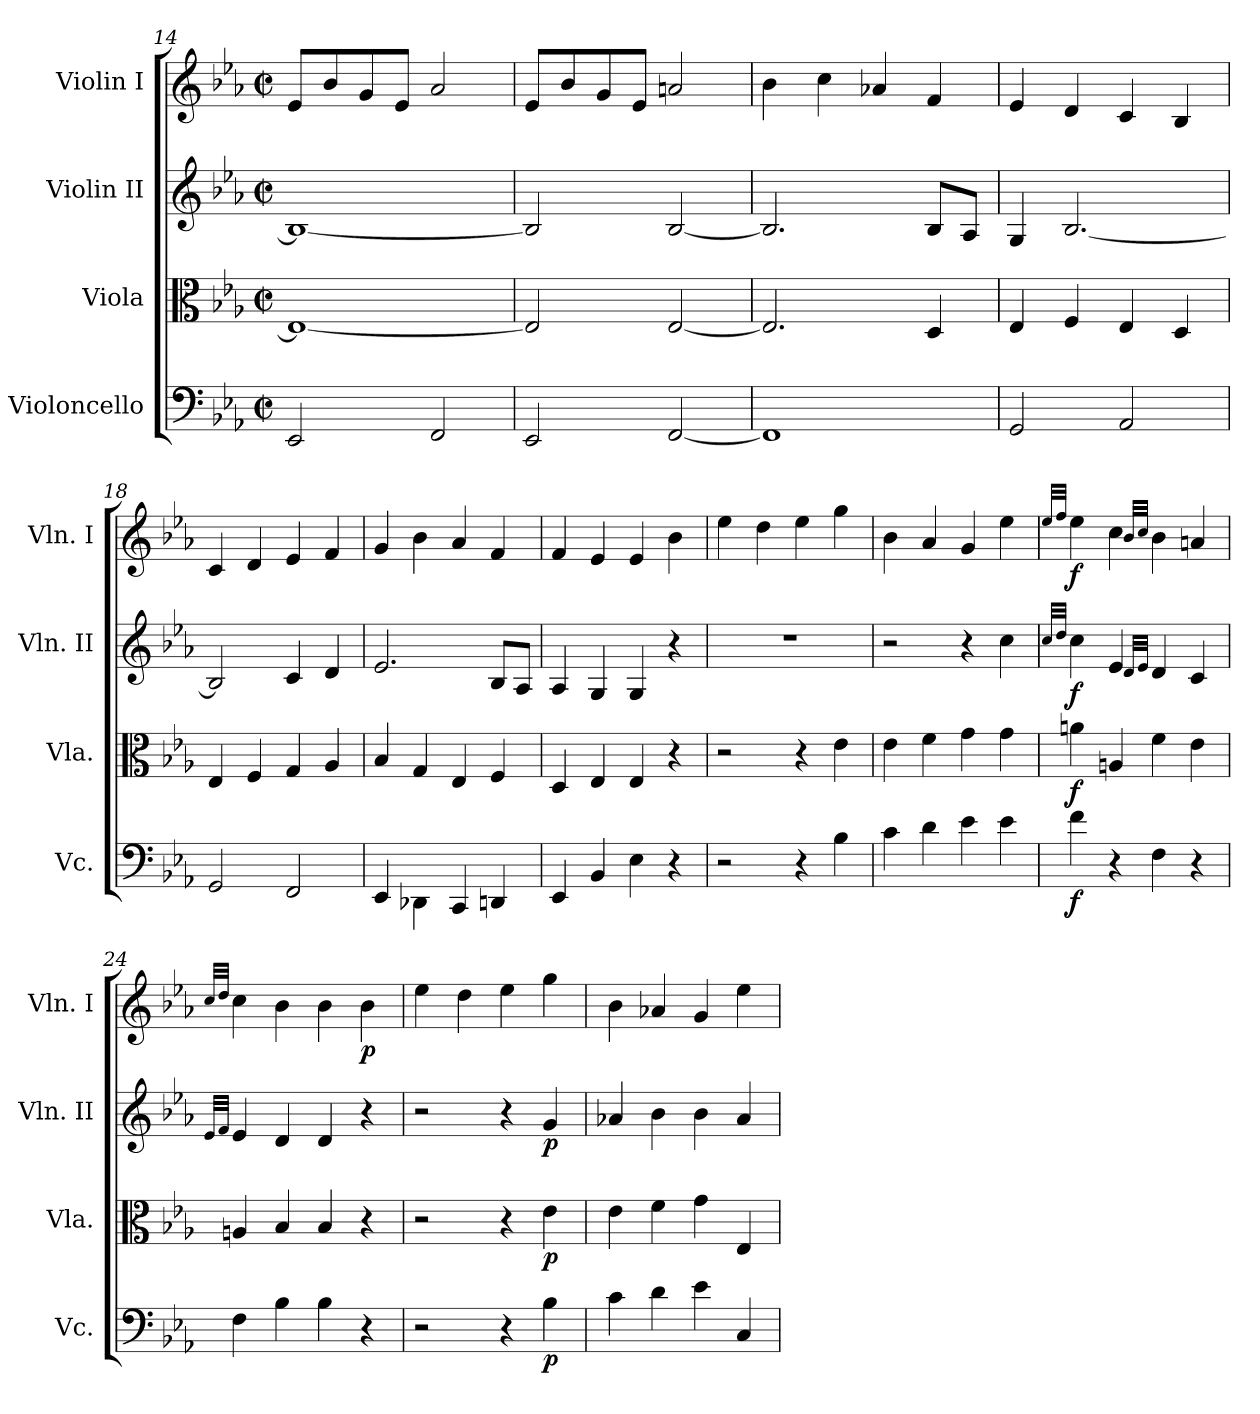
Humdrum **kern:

**kern	**dynam	**kern	**dynam	**kern	**dynam	**kern	**dynam
*part4	*part4	*part3	*part3	*part2	*part2	*part1	*part1
*staff4	*staff4	*staff3	*staff3	*staff2	*staff2	*staff1	*staff1
*I"Violoncello	*	*I"Viola	*	*I"Violin II	*	*I"Violin I	*
*I'Vc.	*	*I'Vla.	*	*I'Vln. II	*	*I'Vln. I	*
*clefF4	*	*clefC3	*	*clefG2	*	*clefG2	*
*k[b-e-a-]	*	*k[b-e-a-]	*	*k[b-e-a-]	*	*k[b-e-a-]	*
*M2/2	*	*M2/2	*	*M2/2	*	*M2/2	*
*met(c|)	*	*met(c|)	*	*met(c|)	*	*met(c|)	*
=14	=14	=14	=14	=14	=14	=14	=14
2EE-/	.	1E-_	.	1B-_	.	8e-/L	.
.	.	.	.	.	.	8b-/	.
.	.	.	.	.	.	8g/	.
.	.	.	.	.	.	8e-/J	.
2FF/	.	.	.	.	.	2a-/	.
=15	=15	=15	=15	=15	=15	=15	=15
2EE-/	.	2E-/]	.	2B-/]	.	8e-/L	.
.	.	.	.	.	.	8b-/	.
.	.	.	.	.	.	8g/	.
.	.	.	.	.	.	8e-/J	.
[2FF/	.	[2E-/	.	[2B-/	.	2an/	.
=16	=16	=16	=16	=16	=16	=16	=16
1FF]	.	2.E-/]	.	2.B-/]	.	4b-\	.
.	.	.	.	.	.	4cc\	.
.	.	.	.	.	.	4a-X/	.
.	.	4D/	.	8B-/L	.	4f/	.
.	.	.	.	8A-/J	.	.	.
=17	=17	=17	=17	=17	=17	=17	=17
2GG/	.	4E-/	.	4G/	.	4e-/	.
.	.	4F/	.	[2.B-/	.	4d/	.
2AA-/	.	4E-/	.	.	.	4c/	.
.	.	4D/	.	.	.	4B-/	.
=18	=18	=18	=18	=18	=18	=18	=18
2GG/	.	4E-/	.	2B-/]	.	4c/	.
.	.	4F/	.	.	.	4d/	.
2FF/	.	4G/	.	4c/	.	4e-/	.
.	.	4A-/	.	4d/	.	4f/	.
=19	=19	=19	=19	=19	=19	=19	=19
4EE-/	.	4B-/	.	2.e-/	.	4g/	.
4DD-X\	.	4G/	.	.	.	4b-\	.
4CC/	.	4E-/	.	.	.	4a-/	.
4DDn/	.	4F/	.	8B-/L	.	4f/	.
.	.	.	.	8A-/J	.	.	.
=20	=20	=20	=20	=20	=20	=20	=20
4EE-/	.	4D/	.	4A-/	.	4f/	.
4BB-/	.	4E-/	.	4G/	.	4e-/	.
4E-\	.	4E-/	.	4G/	.	4e-/	.
4r	.	4r	.	4r	.	4b-\	.
=21	=21	=21	=21	=21	=21	=21	=21
2r	.	2r	.	1r	.	4ee-\	.
.	.	.	.	.	.	4dd\	.
4r	.	4r	.	.	.	4ee-\	.
4B-\	.	4e-\	.	.	.	4gg\	.
=22	=22	=22	=22	=22	=22	=22	=22
4c\	.	4e-\	.	2r	.	4b-\	.
4d\	.	4f\	.	.	.	4a-/	.
4e-\	.	4g\	.	4r	.	4g/	.
4e-\	.	4g\	.	4cc\	.	4ee-\	.
=23	=23	=23	=23	=23	=23	=23	=23
.	.	.	.	32qcc/LLL	.	32qee-/LLL	.
.	.	.	.	32qdd/JJJ	.	32qff/JJJ	.
!	!LO:DY:b	!	!LO:DY:b	!	!LO:DY:b	!	!LO:DY:b
4f\	f	4an\	f	4cc\	f	4ee-\	f
4r	.	4An/	.	4e-/	.	4cc\	.
.	.	.	.	32qd/LLL	.	32qb-/LLL	.
.	.	.	.	32qe-/JJJ	.	32qcc/JJJ	.
4F\	.	4f\	.	4d/	.	4b-\	.
4r	.	4e-\	.	4c/	.	4an/	.
=24	=24	=24	=24	=24	=24	=24	=24
.	.	.	.	32qe-/LLL	.	32qcc/LLL	.
.	.	.	.	32qf/JJJ	.	32qdd/JJJ	.
4F\	.	4An/	.	4e-/	.	4cc\	.
4B-\	.	4B-/	.	4d/	.	4b-\	.
4B-\	.	4B-/	.	4d/	.	4b-\	.
!	!	!	!	!	!	!	!LO:DY:b
4r	.	4r	.	4r	.	4b-\	p
=25	=25	=25	=25	=25	=25	=25	=25
2r	.	2r	.	2r	.	4ee-\	.
.	.	.	.	.	.	4dd\	.
4r	.	4r	.	4r	.	4ee-\	.
!	!LO:DY:b	!	!LO:DY:b	!	!LO:DY:b	!	!
4B-\	p	4e-\	p	4g/	p	4gg\	.
=26	=26	=26	=26	=26	=26	=26	=26
4c\	.	4e-\	.	4a-X/	.	4b-\	.
4d\	.	4f\	.	4b-\	.	4a-X/	.
4e-\	.	4g\	.	4b-\	.	4g/	.
4C/	.	4E-/	.	4a-/	.	4ee-\	.
=	=	=	=	=	=	=	=
*-	*-	*-	*-	*-	*-	*-	*-
